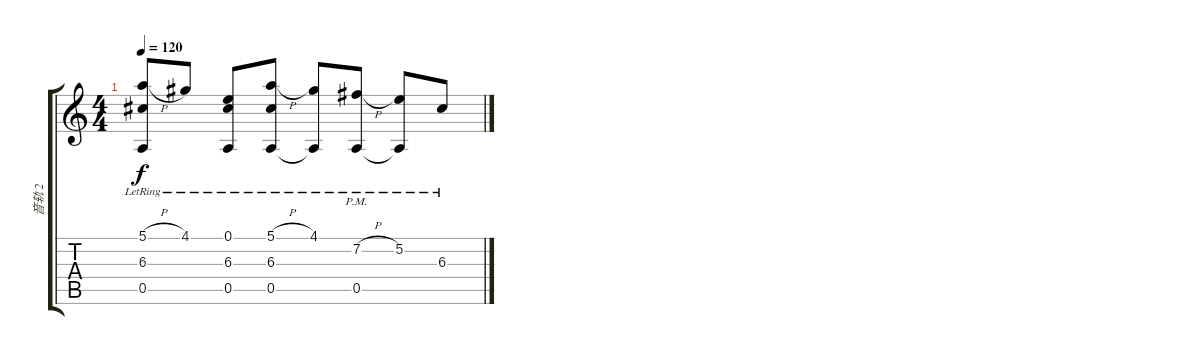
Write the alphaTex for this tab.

\track ("音轨 2" "音轨 2") {instrument acousticguitarsteel}
\staff {score tabs}
\tuning (E4 B3 G3 D3 A2 E2) {hide}
\ts (4 4)
\tempo 120
\clef g2
\ks c
(5.1{h lr} 6.3{lr} 0.5{lr}).8{dy f} 4.1{lr}.8 (0.1{lr} 6.3{lr} 0.5{lr}).8 (5.1{h lr} 6.3{lr} 0.5{lr}).8 (4.1{lr} 0.5{t}).8 (7.2{h lr} 0.5{pm lr}).8 (5.2{lr} 0.5{t}).8 6.3{lr}.8
